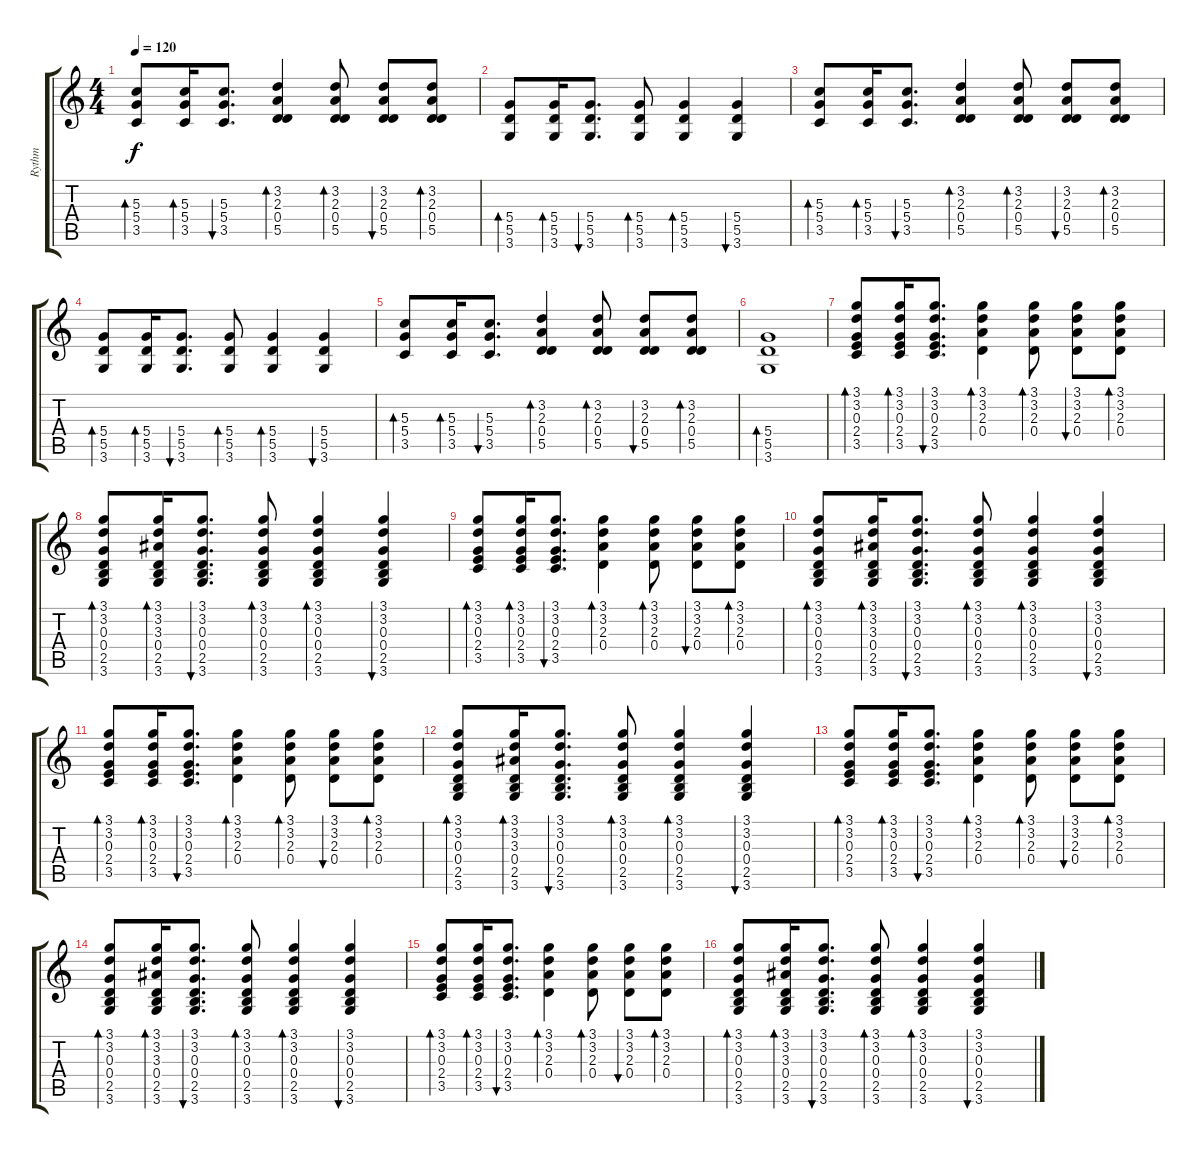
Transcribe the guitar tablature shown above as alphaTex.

\track ("Rythm" "Rythm") {instrument electricguitarjazz}
\staff {score tabs}
\tuning (E4 B3 G3 D3 A2 E2) {hide}
\ts (4 4)
\tempo 120
\clef g2
\ks c
(5.3 5.4 3.5).8{bd 60 dy f} (5.3 5.4 3.5).16{bd 60} (5.3 5.4 3.5).8{d bu 60} (3.2 2.3 0.4 5.5).4{bd 60} (3.2 2.3 0.4 5.5).8{bd 60} (3.2 2.3 0.4 5.5).8{bu 60} (3.2 2.3 0.4 5.5).8{bd 60} |
(5.4 5.5 3.6).8{bd 60} (5.4 5.5 3.6).16{bd 60} (5.4 5.5 3.6).8{d bu 60} (5.4 5.5 3.6).8{bd 60} (5.4 5.5 3.6).4{bd 60} (5.4 5.5 3.6).4{bu 60} |
(5.3 5.4 3.5).8{bd 60} (5.3 5.4 3.5).16{bd 60} (5.3 5.4 3.5).8{d bu 60} (3.2 2.3 0.4 5.5).4{bd 60} (3.2 2.3 0.4 5.5).8{bd 60} (3.2 2.3 0.4 5.5).8{bu 60} (3.2 2.3 0.4 5.5).8{bd 60} |
(5.4 5.5 3.6).8{bd 60} (5.4 5.5 3.6).16{bd 60} (5.4 5.5 3.6).8{d bu 60} (5.4 5.5 3.6).8{bd 60} (5.4 5.5 3.6).4{bd 60} (5.4 5.5 3.6).4{bu 60} |
(5.3 5.4 3.5).8{bd 60} (5.3 5.4 3.5).16{bd 60} (5.3 5.4 3.5).8{d bu 60} (3.2 2.3 0.4 5.5).4{bd 60} (3.2 2.3 0.4 5.5).8{bd 60} (3.2 2.3 0.4 5.5).8{bu 60} (3.2 2.3 0.4 5.5).8{bd 60} |
(5.4 5.5 3.6).1{bd 60} |
(3.1 3.2 0.3 2.4 3.5).8{bd 60 instrument electricguitarjazz} (3.1 3.2 0.3 2.4 3.5).16{bd 60} (3.1 3.2 0.3 2.4 3.5).8{d bu 60} (3.1 3.2 2.3 0.4).4{bd 60} (3.1 3.2 2.3 0.4).8{bd 60} (3.1 3.2 2.3 0.4).8{bu 60} (3.1 3.2 2.3 0.4).8{bd 60} |
(3.1 3.2 0.3 0.4 2.5 3.6).8{bd 60} (3.1 3.2 3.3 0.4 2.5 3.6).16{bd 60} (3.1 3.2 0.3 0.4 2.5 3.6).8{d bu 60} (3.1 3.2 0.3 0.4 2.5 3.6).8{bd 60} (3.1 3.2 0.3 0.4 2.5 3.6).4{bd 60} (3.1 3.2 0.3 0.4 2.5 3.6).4{bu 60} |
(3.1 3.2 0.3 2.4 3.5).8{bd 60} (3.1 3.2 0.3 2.4 3.5).16{bd 60} (3.1 3.2 0.3 2.4 3.5).8{d bu 60} (3.1 3.2 2.3 0.4).4{bd 60} (3.1 3.2 2.3 0.4).8{bd 60} (3.1 3.2 2.3 0.4).8{bu 60} (3.1 3.2 2.3 0.4).8{bd 60} |
(3.1 3.2 0.3 0.4 2.5 3.6).8{bd 60} (3.1 3.2 3.3 0.4 2.5 3.6).16{bd 60} (3.1 3.2 0.3 0.4 2.5 3.6).8{d bu 60} (3.1 3.2 0.3 0.4 2.5 3.6).8{bd 60} (3.1 3.2 0.3 0.4 2.5 3.6).4{bd 60} (3.1 3.2 0.3 0.4 2.5 3.6).4{bu 60} |
(3.1 3.2 0.3 2.4 3.5).8{bd 60} (3.1 3.2 0.3 2.4 3.5).16{bd 60} (3.1 3.2 0.3 2.4 3.5).8{d bu 60} (3.1 3.2 2.3 0.4).4{bd 60} (3.1 3.2 2.3 0.4).8{bd 60} (3.1 3.2 2.3 0.4).8{bu 60} (3.1 3.2 2.3 0.4).8{bd 60} |
(3.1 3.2 0.3 0.4 2.5 3.6).8{bd 60} (3.1 3.2 3.3 0.4 2.5 3.6).16{bd 60} (3.1 3.2 0.3 0.4 2.5 3.6).8{d bu 60} (3.1 3.2 0.3 0.4 2.5 3.6).8{bd 60} (3.1 3.2 0.3 0.4 2.5 3.6).4{bd 60} (3.1 3.2 0.3 0.4 2.5 3.6).4{bu 60} |
(3.1 3.2 0.3 2.4 3.5).8{bd 60} (3.1 3.2 0.3 2.4 3.5).16{bd 60} (3.1 3.2 0.3 2.4 3.5).8{d bu 60} (3.1 3.2 2.3 0.4).4{bd 60} (3.1 3.2 2.3 0.4).8{bd 60} (3.1 3.2 2.3 0.4).8{bu 60} (3.1 3.2 2.3 0.4).8{bd 60} |
(3.1 3.2 0.3 0.4 2.5 3.6).8{bd 60} (3.1 3.2 3.3 0.4 2.5 3.6).16{bd 60} (3.1 3.2 0.3 0.4 2.5 3.6).8{d bu 60} (3.1 3.2 0.3 0.4 2.5 3.6).8{bd 60} (3.1 3.2 0.3 0.4 2.5 3.6).4{bd 60} (3.1 3.2 0.3 0.4 2.5 3.6).4{bu 60} |
(3.1 3.2 0.3 2.4 3.5).8{bd 60} (3.1 3.2 0.3 2.4 3.5).16{bd 60} (3.1 3.2 0.3 2.4 3.5).8{d bu 60} (3.1 3.2 2.3 0.4).4{bd 60} (3.1 3.2 2.3 0.4).8{bd 60} (3.1 3.2 2.3 0.4).8{bu 60} (3.1 3.2 2.3 0.4).8{bd 60} |
(3.1 3.2 0.3 0.4 2.5 3.6).8{bd 60} (3.1 3.2 3.3 0.4 2.5 3.6).16{bd 60} (3.1 3.2 0.3 0.4 2.5 3.6).8{d bu 60} (3.1 3.2 0.3 0.4 2.5 3.6).8{bd 60} (3.1 3.2 0.3 0.4 2.5 3.6).4{bd 60} (3.1 3.2 0.3 0.4 2.5 3.6).4{bu 60}
